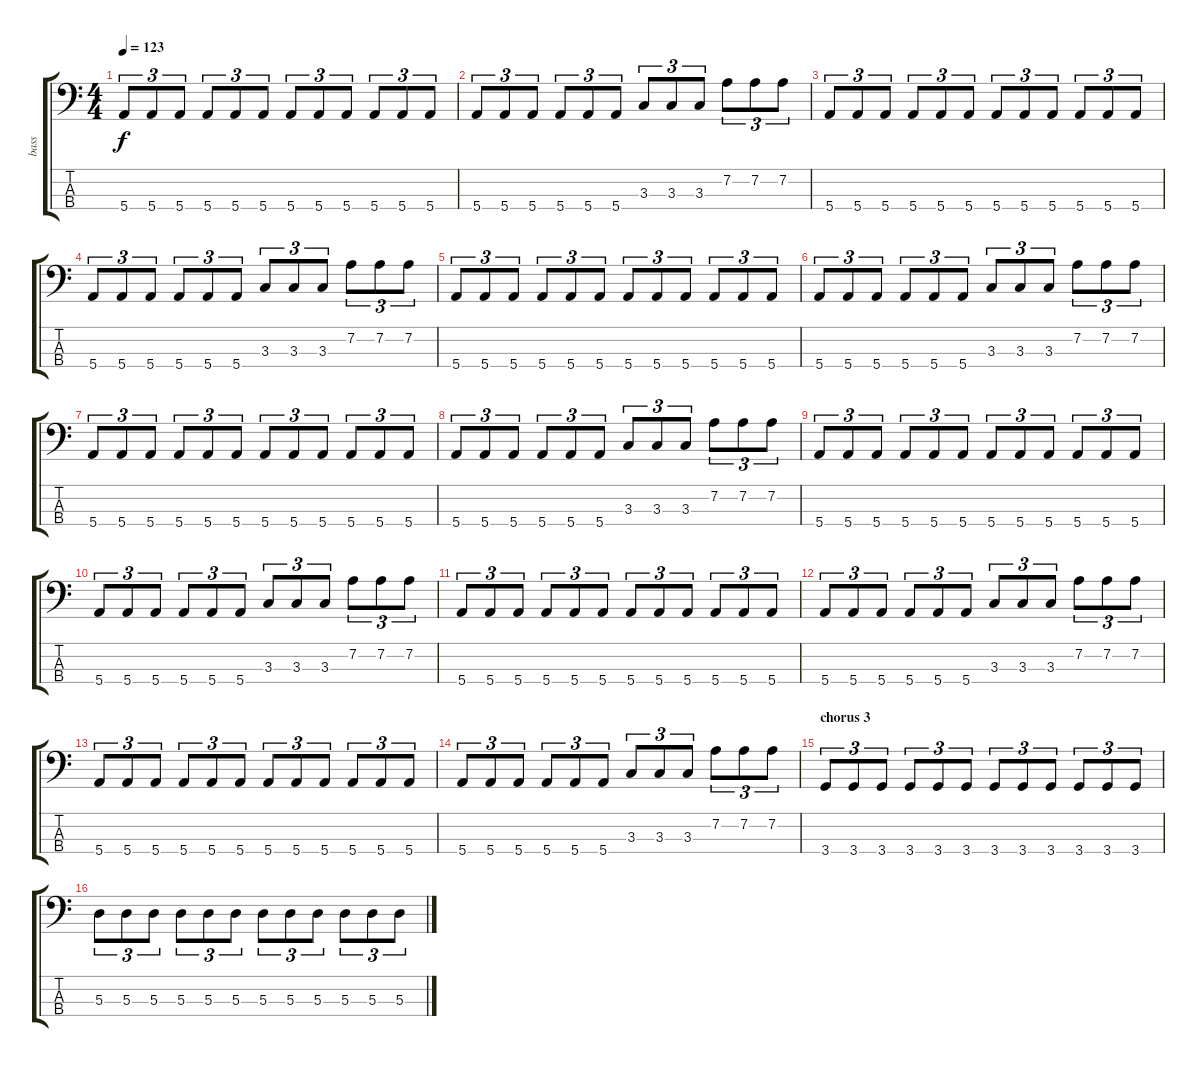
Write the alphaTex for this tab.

\track ("bass " "bass ") {instrument electricbasspick}
\staff {score tabs}
\tuning (G2 D2 A1 E1) {hide}
\ts (4 4)
\tempo 123
\clef f4
\ks c
5.4.8{tu (3 2) txt "" dy f} 5.4.8{tu (3 2) txt ""} 5.4.8{tu (3 2) txt ""} 5.4.8{tu (3 2) txt ""} 5.4.8{tu (3 2) txt ""} 5.4.8{tu (3 2) txt ""} 5.4.8{tu (3 2) txt ""} 5.4.8{tu (3 2) txt ""} 5.4.8{tu (3 2) txt ""} 5.4.8{tu (3 2) txt ""} 5.4.8{tu (3 2) txt ""} 5.4.8{tu (3 2) txt ""} |
5.4.8{tu (3 2) txt ""} 5.4.8{tu (3 2) txt ""} 5.4.8{tu (3 2) txt ""} 5.4.8{tu (3 2) txt ""} 5.4.8{tu (3 2) txt ""} 5.4.8{tu (3 2) txt ""} 3.3.8{tu (3 2) txt ""} 3.3.8{tu (3 2) txt ""} 3.3.8{tu (3 2) txt ""} 7.2.8{tu (3 2) txt ""} 7.2.8{tu (3 2) txt ""} 7.2.8{tu (3 2) txt ""} |
5.4.8{tu (3 2) txt ""} 5.4.8{tu (3 2) txt ""} 5.4.8{tu (3 2) txt ""} 5.4.8{tu (3 2) txt ""} 5.4.8{tu (3 2) txt ""} 5.4.8{tu (3 2) txt ""} 5.4.8{tu (3 2) txt ""} 5.4.8{tu (3 2) txt ""} 5.4.8{tu (3 2) txt ""} 5.4.8{tu (3 2) txt ""} 5.4.8{tu (3 2) txt ""} 5.4.8{tu (3 2) txt ""} |
5.4.8{tu (3 2) txt ""} 5.4.8{tu (3 2) txt ""} 5.4.8{tu (3 2) txt ""} 5.4.8{tu (3 2) txt ""} 5.4.8{tu (3 2) txt ""} 5.4.8{tu (3 2) txt ""} 3.3.8{tu (3 2) txt ""} 3.3.8{tu (3 2) txt ""} 3.3.8{tu (3 2) txt ""} 7.2.8{tu (3 2) txt ""} 7.2.8{tu (3 2) txt ""} 7.2.8{tu (3 2) txt ""} |
5.4.8{tu (3 2) txt ""} 5.4.8{tu (3 2) txt ""} 5.4.8{tu (3 2) txt ""} 5.4.8{tu (3 2) txt ""} 5.4.8{tu (3 2) txt ""} 5.4.8{tu (3 2) txt ""} 5.4.8{tu (3 2) txt ""} 5.4.8{tu (3 2) txt ""} 5.4.8{tu (3 2) txt ""} 5.4.8{tu (3 2) txt ""} 5.4.8{tu (3 2) txt ""} 5.4.8{tu (3 2) txt ""} |
5.4.8{tu (3 2) txt ""} 5.4.8{tu (3 2) txt ""} 5.4.8{tu (3 2) txt ""} 5.4.8{tu (3 2) txt ""} 5.4.8{tu (3 2) txt ""} 5.4.8{tu (3 2) txt ""} 3.3.8{tu (3 2) txt ""} 3.3.8{tu (3 2) txt ""} 3.3.8{tu (3 2) txt ""} 7.2.8{tu (3 2) txt ""} 7.2.8{tu (3 2) txt ""} 7.2.8{tu (3 2) txt ""} |
5.4.8{tu (3 2) txt ""} 5.4.8{tu (3 2) txt ""} 5.4.8{tu (3 2) txt ""} 5.4.8{tu (3 2) txt ""} 5.4.8{tu (3 2) txt ""} 5.4.8{tu (3 2) txt ""} 5.4.8{tu (3 2) txt ""} 5.4.8{tu (3 2) txt ""} 5.4.8{tu (3 2) txt ""} 5.4.8{tu (3 2) txt ""} 5.4.8{tu (3 2) txt ""} 5.4.8{tu (3 2) txt ""} |
5.4.8{tu (3 2) txt ""} 5.4.8{tu (3 2) txt ""} 5.4.8{tu (3 2) txt ""} 5.4.8{tu (3 2) txt ""} 5.4.8{tu (3 2) txt ""} 5.4.8{tu (3 2) txt ""} 3.3.8{tu (3 2) txt ""} 3.3.8{tu (3 2) txt ""} 3.3.8{tu (3 2) txt ""} 7.2.8{tu (3 2) txt ""} 7.2.8{tu (3 2) txt ""} 7.2.8{tu (3 2) txt ""} |
5.4.8{tu (3 2) txt ""} 5.4.8{tu (3 2) txt ""} 5.4.8{tu (3 2) txt ""} 5.4.8{tu (3 2) txt ""} 5.4.8{tu (3 2) txt ""} 5.4.8{tu (3 2) txt ""} 5.4.8{tu (3 2) txt ""} 5.4.8{tu (3 2) txt ""} 5.4.8{tu (3 2) txt ""} 5.4.8{tu (3 2) txt ""} 5.4.8{tu (3 2) txt ""} 5.4.8{tu (3 2) txt ""} |
5.4.8{tu (3 2) txt ""} 5.4.8{tu (3 2) txt ""} 5.4.8{tu (3 2) txt ""} 5.4.8{tu (3 2) txt ""} 5.4.8{tu (3 2) txt ""} 5.4.8{tu (3 2) txt ""} 3.3.8{tu (3 2) txt ""} 3.3.8{tu (3 2) txt ""} 3.3.8{tu (3 2) txt ""} 7.2.8{tu (3 2) txt ""} 7.2.8{tu (3 2) txt ""} 7.2.8{tu (3 2) txt ""} |
5.4.8{tu (3 2) txt ""} 5.4.8{tu (3 2) txt ""} 5.4.8{tu (3 2) txt ""} 5.4.8{tu (3 2) txt ""} 5.4.8{tu (3 2) txt ""} 5.4.8{tu (3 2) txt ""} 5.4.8{tu (3 2) txt ""} 5.4.8{tu (3 2) txt ""} 5.4.8{tu (3 2) txt ""} 5.4.8{tu (3 2) txt ""} 5.4.8{tu (3 2) txt ""} 5.4.8{tu (3 2) txt ""} |
5.4.8{tu (3 2) txt ""} 5.4.8{tu (3 2) txt ""} 5.4.8{tu (3 2) txt ""} 5.4.8{tu (3 2) txt ""} 5.4.8{tu (3 2) txt ""} 5.4.8{tu (3 2) txt ""} 3.3.8{tu (3 2) txt ""} 3.3.8{tu (3 2) txt ""} 3.3.8{tu (3 2) txt ""} 7.2.8{tu (3 2) txt ""} 7.2.8{tu (3 2) txt ""} 7.2.8{tu (3 2) txt ""} |
5.4.8{tu (3 2) txt ""} 5.4.8{tu (3 2) txt ""} 5.4.8{tu (3 2) txt ""} 5.4.8{tu (3 2) txt ""} 5.4.8{tu (3 2) txt ""} 5.4.8{tu (3 2) txt ""} 5.4.8{tu (3 2) txt ""} 5.4.8{tu (3 2) txt ""} 5.4.8{tu (3 2) txt ""} 5.4.8{tu (3 2) txt ""} 5.4.8{tu (3 2) txt ""} 5.4.8{tu (3 2) txt ""} |
5.4.8{tu (3 2) txt ""} 5.4.8{tu (3 2) txt ""} 5.4.8{tu (3 2) txt ""} 5.4.8{tu (3 2) txt ""} 5.4.8{tu (3 2) txt ""} 5.4.8{tu (3 2) txt ""} 3.3.8{tu (3 2) txt ""} 3.3.8{tu (3 2) txt ""} 3.3.8{tu (3 2) txt ""} 7.2.8{tu (3 2) txt ""} 7.2.8{tu (3 2) txt ""} 7.2.8{tu (3 2) txt ""} |
\section ("" "chorus 3")
3.4.8{tu (3 2) txt ""} 3.4.8{tu (3 2) txt ""} 3.4.8{tu (3 2) txt ""} 3.4.8{tu (3 2) txt ""} 3.4.8{tu (3 2) txt ""} 3.4.8{tu (3 2) txt ""} 3.4.8{tu (3 2) txt ""} 3.4.8{tu (3 2) txt ""} 3.4.8{tu (3 2) txt ""} 3.4.8{tu (3 2) txt ""} 3.4.8{tu (3 2) txt ""} 3.4.8{tu (3 2) txt ""} |
5.3.8{tu (3 2) txt ""} 5.3.8{tu (3 2) txt ""} 5.3.8{tu (3 2) txt ""} 5.3.8{tu (3 2) txt ""} 5.3.8{tu (3 2) txt ""} 5.3.8{tu (3 2) txt ""} 5.3.8{tu (3 2) txt ""} 5.3.8{tu (3 2) txt ""} 5.3.8{tu (3 2) txt ""} 5.3.8{tu (3 2) txt ""} 5.3.8{tu (3 2) txt ""} 5.3.8{tu (3 2) txt ""}
